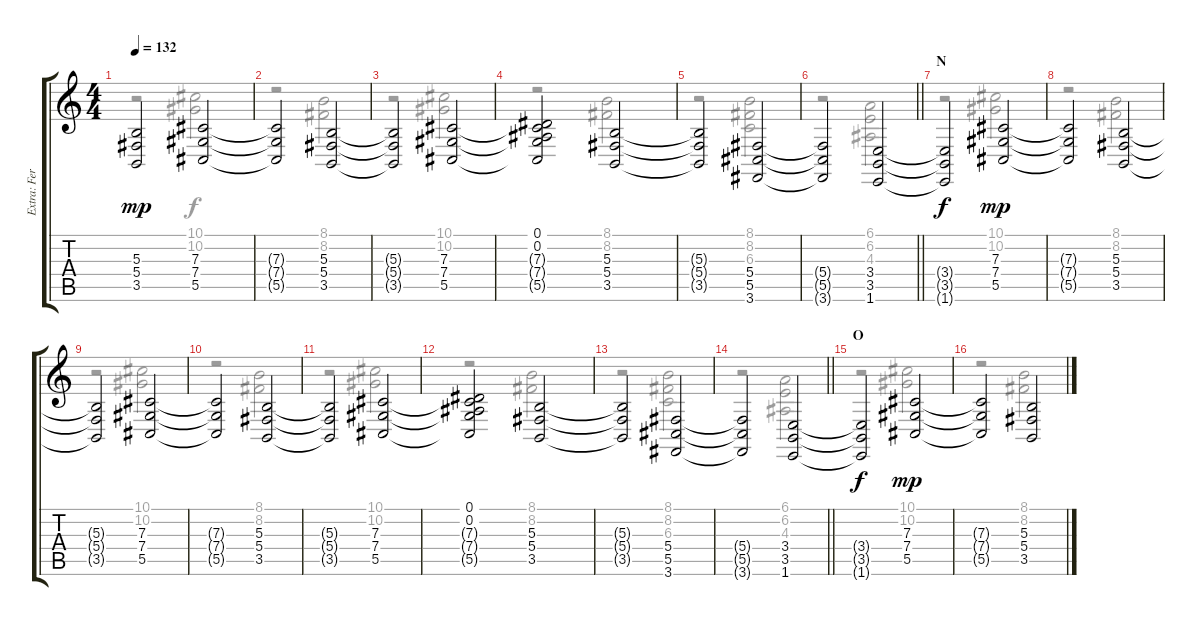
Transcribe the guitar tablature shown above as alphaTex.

\track ("Extra: Ferdy" "Extra: Fer") {instrument synthstrings1}
\staff {score tabs}
\tuning (Eb4 Bb3 Gb3 Db3 Ab2 Eb2) {hide}
\voice
\ts (4 4)
\tempo 132
\clef g2
\ks c
(5.3{t} 5.4{t} 3.5{t}).2{dy mp} (7.3 7.4 5.5).2 |
(7.3{t} 7.4{t} 5.5{t}).2 (5.3 5.4 3.5).2 |
(5.3{t} 5.4{t} 3.5{t}).2 (7.3 7.4 5.5).2 |
(0.1 0.2 7.3{t} 7.4{t} 5.5{t}).2 (5.3 5.4 3.5).2 |
(5.3{t} 5.4{t} 3.5{t}).2 (5.4 5.5 3.6).2 |
\barLineRight lightlight
(5.4{t} 5.5{t} 3.6{t}).2 (3.4 3.5 1.6).2 |
\section ("" "N")
(3.4{t} 3.5{t} 1.6{t}).2{dy f} (7.3 7.4 5.5).2{dy mp} |
(7.3{t} 7.4{t} 5.5{t}).2 (5.3 5.4 3.5).2 |
(5.3{t} 5.4{t} 3.5{t}).2 (7.3 7.4 5.5).2 |
(7.3{t} 7.4{t} 5.5{t}).2 (5.3 5.4 3.5).2 |
(5.3{t} 5.4{t} 3.5{t}).2 (7.3 7.4 5.5).2 |
(0.1 0.2 7.3{t} 7.4{t} 5.5{t}).2 (5.3 5.4 3.5).2 |
(5.3{t} 5.4{t} 3.5{t}).2 (5.4 5.5 3.6).2 |
\barLineRight lightlight
(5.4{t} 5.5{t} 3.6{t}).2 (3.4 3.5 1.6).2 |
\section ("" "O")
(3.4{t} 3.5{t} 1.6{t}).2{dy f} (7.3 7.4 5.5).2{dy mp} |
(7.3{t} 7.4{t} 5.5{t}).2 (5.3 5.4 3.5).2
\voice
\clef g2
\ottava regular
\simile none
\ks c
r.2{dy f} (10.1 10.2).2 |
r.2 (8.1 8.2).2 |
r.2 (10.1 10.2).2 |
r.2 (8.1 8.2).2 |
r.2 (8.1 8.2 6.3).2 |
\barLineRight lightlight
r.2 (6.1 6.2 4.3).2 |
r.2 (10.1 10.2).2 |
r.2 (8.1 8.2).2 |
r.2 (10.1 10.2).2 |
r.2 (8.1 8.2).2 |
r.2 (10.1 10.2).2 |
r.2 (8.1 8.2).2 |
r.2 (8.1 8.2 6.3).2 |
\barLineRight lightlight
r.2 (6.1 6.2 4.3).2 |
r.2 (10.1 10.2).2 |
r.2 (8.1 8.2).2
